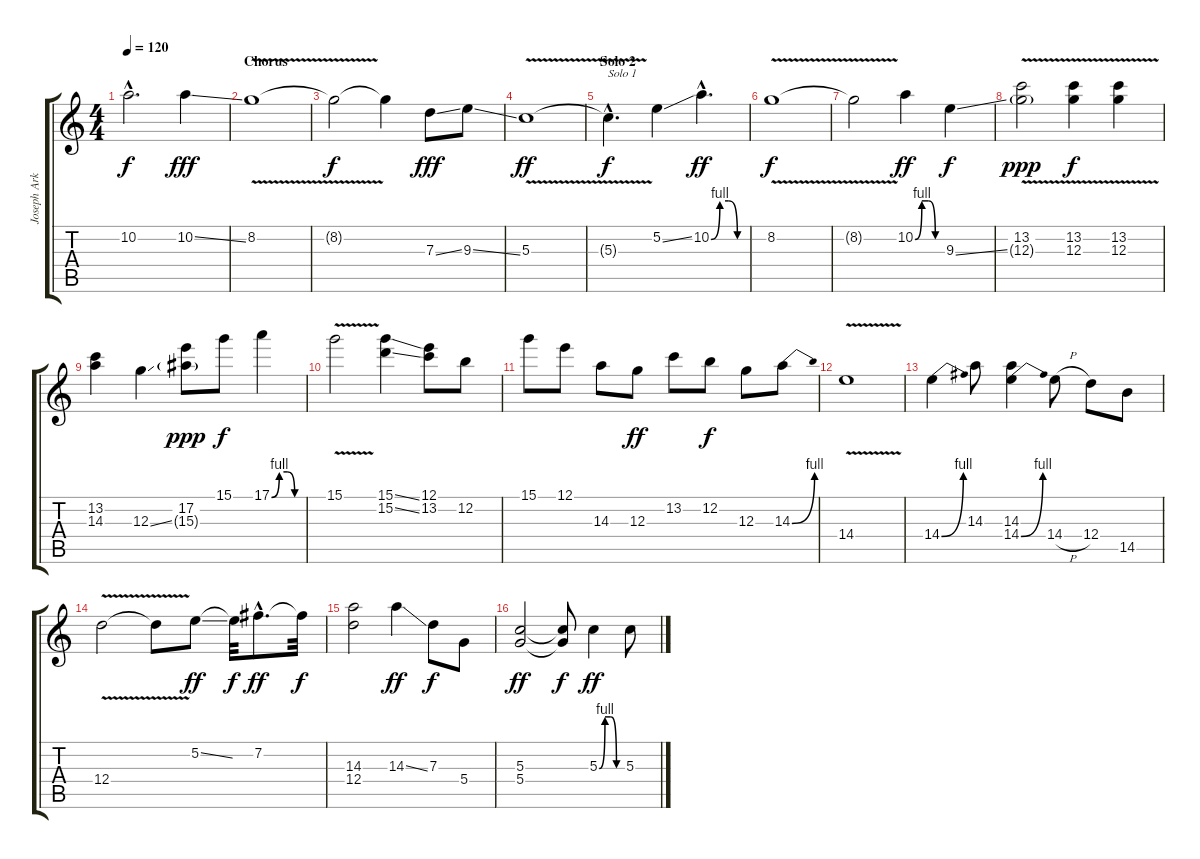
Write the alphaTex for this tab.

\track ("Joseph Arkansas" "Joseph Ark") {instrument overdrivenguitar}
\staff {score tabs}
\tuning (E4 B3 G3 D3 A2 E2) {hide}
\ts (4 4)
\tempo 120
\clef g2
\ks c
10.2{hac t}.2{d dy f} 10.2{ss}.4{dy fff} |
\section ("" "Chorus")
8.2{v}.1 |
8.2{t}.2{dy f} 8.2{t}.4 7.3{ss}.8{dy fff} 9.3{ss}.8 |
5.3{v}.1{dy ff} |
\section ("" "Solo 2")
5.3{hac t}.4{d txt "Solo 1" dy f} 5.2{ss}.4 10.2{be (custom 0 0 15 4 30 4 45 0 60 0) hac}.4{d dy ff} |
8.2{v}.1{dy f} |
8.2{t}.2 10.2{be (custom 0 0 15 4 30 4 45 0 60 0)}.4{dy ff} 9.3{ss}.4{dy f} |
(13.2{v} 12.3{v g}).2{dy ppp} (13.2{v} 12.3{v}).4{dy f} (13.2{v} 12.3{v}).4 |
(13.2 14.3).4 12.3{ss}.4 (17.2 15.3{g}).8{dy ppp} 15.1.8{dy f} 17.1{be (custom 0 0 15 4 30 4 45 0 60 0)}.4 |
15.1{v}.2 (15.1{ss} 15.2{ss}).4 (12.1 13.2).8 12.2.8 |
15.1.8 12.1.8 14.3.8 12.3.8{dy ff} 13.2.8 12.2.8{dy f} 12.3.8 14.3{be (bend 0 0 60 4)}.8 |
14.4{v}.1 |
14.4{be (bend 0 0 60 4)}.4 14.3.8 (14.3 14.4{be (bend 0 0 60 4)}).4 14.4{h}.8 12.4.8 14.5.8 |
12.4{v}.2 12.4{t}.8 5.2{ss}.8{dy ff} 5.2{t}.32{dy f} 7.2{hac}.8{d dy ff} 7.2{t}.32{dy f} |
(14.3 12.4).2 14.3{ss}.4{dy ff} 7.3.8{dy f} 5.4.8 |
(5.3 5.4).2{dy ff} (5.3{t} 5.4{t}).8{dy f} 5.3{be (custom 0 0 15 4 30 4 45 0 60 0)}.4{dy ff} 5.3.8
